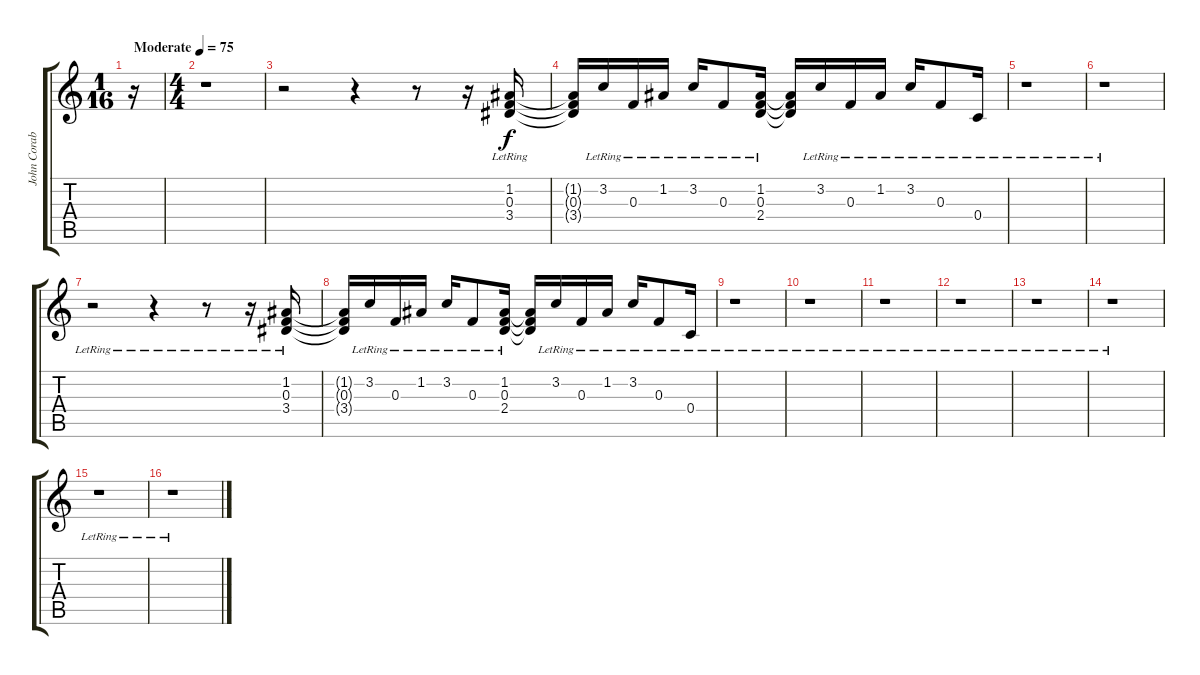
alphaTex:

\track ("John Corabi - Clean Guitar" "John Corab") {instrument electricguitarclean}
\staff {score tabs}
\tuning (D4 A3 F3 C3 G2 C2) {hide}
\ts (1 16)
\tempo (75 "Moderate")
\clef g2
\ks c
r.16{dy f instrument electricguitarclean} |
\ts (4 4)
r.1 |
r.2 r.4 r.8 r.16 (1.2{lr} 0.3{lr} 3.4{lr}).16 |
(1.2{t} 0.3{t} 3.4{t}).16 3.2{lr}.16 0.3{lr}.16 1.2{lr}.16 3.2{lr}.16 0.3{lr}.8 (1.2{lr} 0.3{lr} 2.4{lr}).16 (1.2{t} 0.3{t} 2.4{t}).16 3.2{lr}.16 0.3{lr}.16 1.2{lr}.16 3.2{lr}.16 0.3{lr}.8 0.4{lr}.16 |
r.1 |
r.1 |
r.2 r.4 r.8 r.16 (1.2{lr} 0.3{lr} 3.4{lr}).16 |
(1.2{t} 0.3{t} 3.4{t}).16 3.2{lr}.16 0.3{lr}.16 1.2{lr}.16 3.2{lr}.16 0.3{lr}.8 (1.2{lr} 0.3{lr} 2.4{lr}).16 (1.2{t} 0.3{t} 2.4{t}).16 3.2{lr}.16 0.3{lr}.16 1.2{lr}.16 3.2{lr}.16 0.3{lr}.8 0.4{lr}.16 |
r.1 |
r.1 |
r.1 |
r.1 |
r.1 |
r.1 |
r.1 |
r.1
